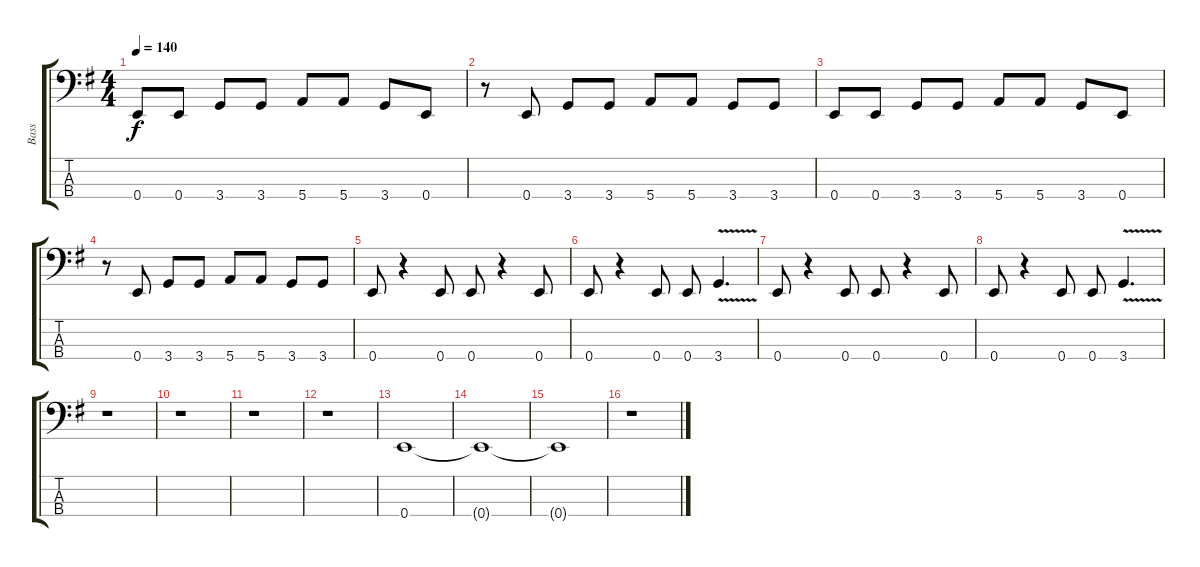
\track ("Bass" "Bass") {instrument electricbassfinger}
\staff {score tabs}
\tuning (G2 D2 A1 E1) {hide}
\ts (4 4)
\tempo 140
\clef f4
\ks g
0.4.8{dy f} 0.4.8 3.4.8 3.4.8 5.4.8 5.4.8 3.4.8 0.4.8 |
r.8 0.4.8 3.4.8 3.4.8 5.4.8 5.4.8 3.4.8 3.4.8 |
0.4.8 0.4.8 3.4.8 3.4.8 5.4.8 5.4.8 3.4.8 0.4.8 |
r.8 0.4.8 3.4.8 3.4.8 5.4.8 5.4.8 3.4.8 3.4.8 |
0.4.8 r.4 0.4.8 0.4.8 r.4 0.4.8 |
0.4.8 r.4 0.4.8 0.4.8 3.4{v}.4{d} |
0.4.8 r.4 0.4.8 0.4.8 r.4 0.4.8 |
0.4.8 r.4 0.4.8 0.4.8 3.4{v}.4{d} |
r.1 |
r.1 |
r.1 |
r.1 |
0.4.1 |
0.4{t}.1 |
0.4{t}.1 |
r.1
